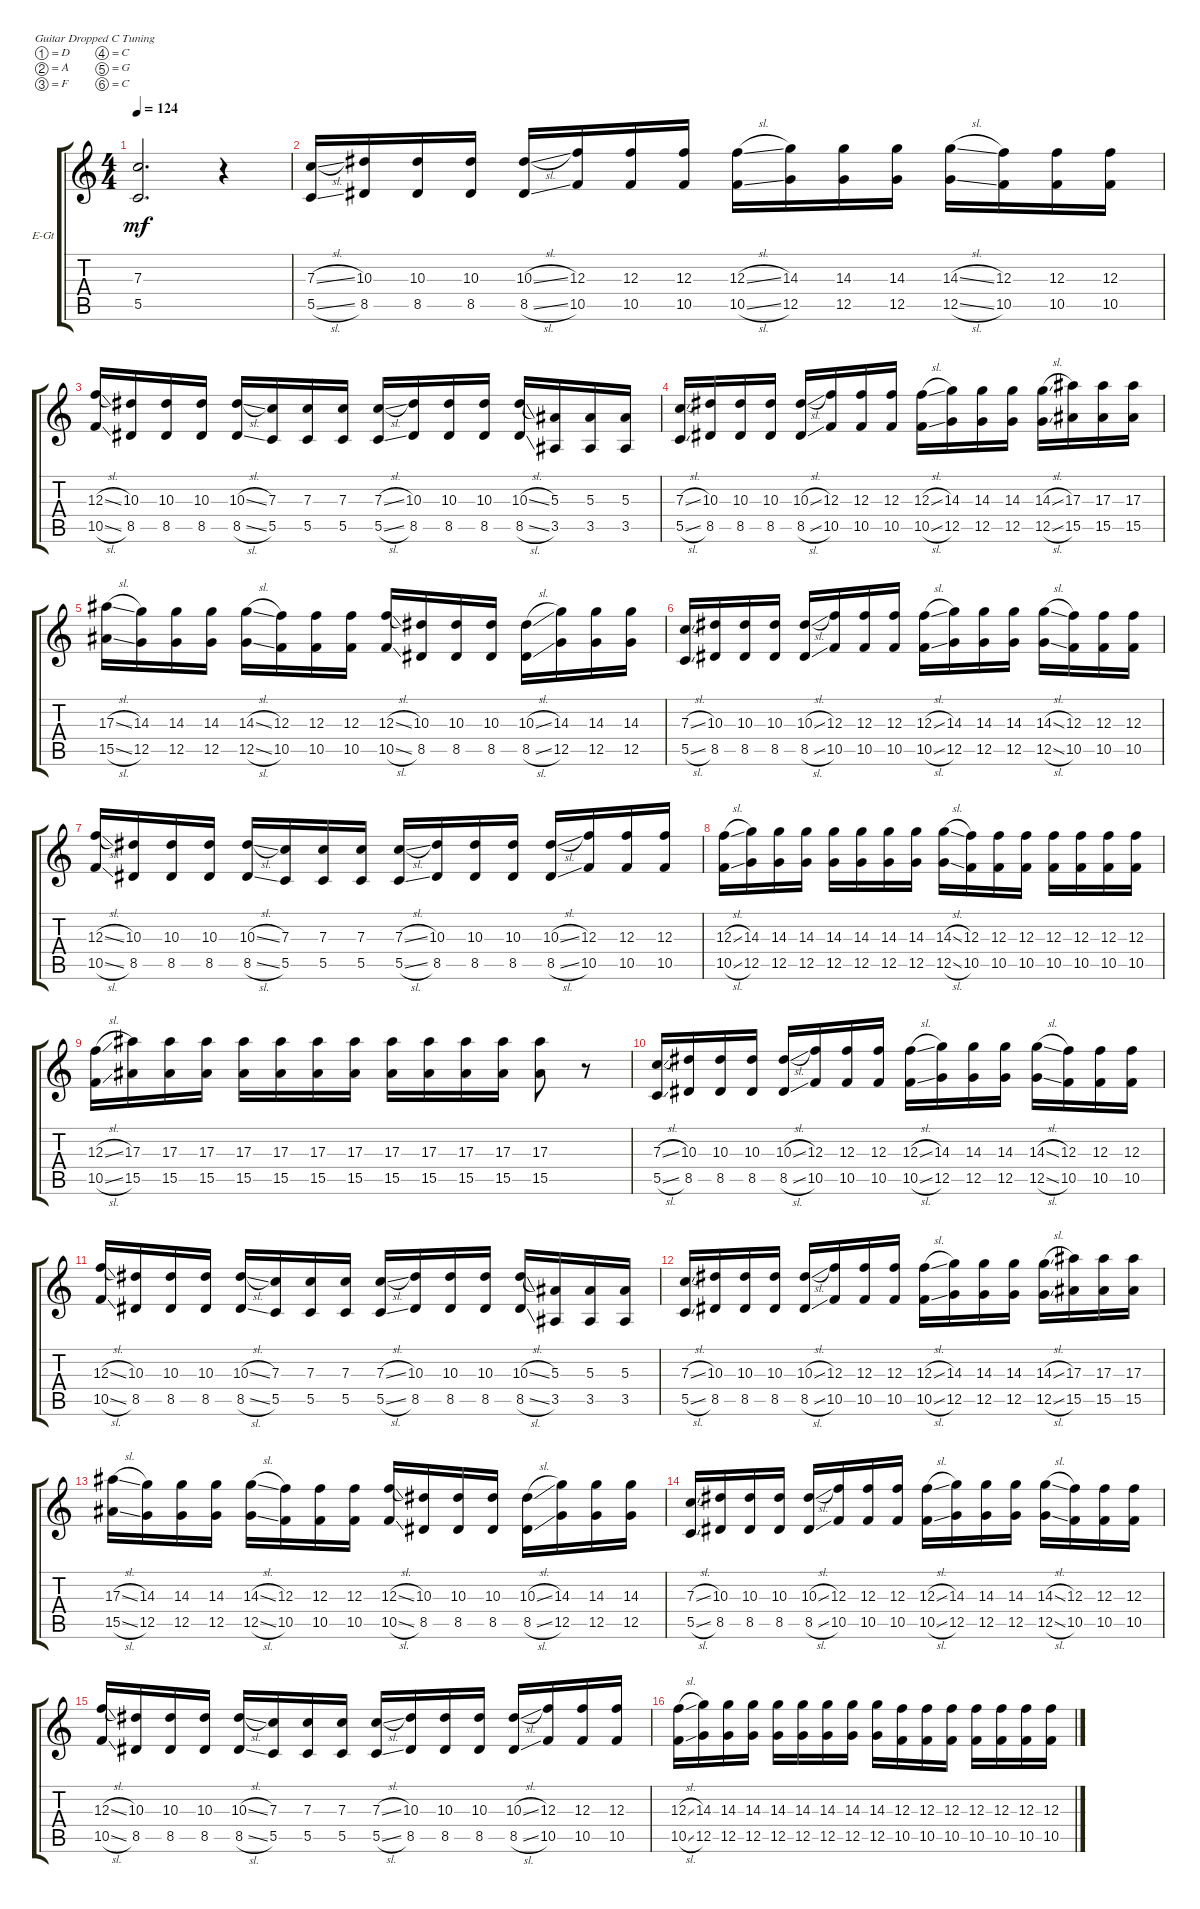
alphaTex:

\defaultSystemsLayout 4
\bracketExtendMode groupsimilarinstruments
\firstSystemTrackNameOrientation horizontal
\otherSystemsTrackNameOrientation horizontal
\track ("Guitar Lead" "E-Gt") {instrument overdrivenguitar}
\staff {score tabs}
\tuning (D4 A3 F3 C3 G2 C2)
\ts (4 4)
\tempo 124
\clef g2
\ks c
(5.5{t} 7.3{t}).2{d dy mf} r.4 |
(5.5{sl} 7.3{sl}).16 (8.5 10.3).16 (8.5 10.3).16 (8.5 10.3).16 (8.5{sl} 10.3{sl}).16 (10.5 12.3).16 (10.5 12.3).16 (10.5 12.3).16 (10.5{sl} 12.3{sl}).16 (12.5 14.3).16 (12.5 14.3).16 (12.5 14.3).16 (12.5{sl} 14.3{sl}).16 (10.5 12.3).16 (10.5 12.3).16 (10.5 12.3).16 |
(10.5{sl} 12.3{sl}).16 (8.5 10.3).16 (8.5 10.3).16 (8.5 10.3).16 (8.5{sl} 10.3{sl}).16 (5.5 7.3).16 (5.5 7.3).16 (5.5 7.3).16 (5.5{sl} 7.3{sl}).16 (8.5 10.3).16 (8.5 10.3).16 (8.5 10.3).16 (8.5{sl} 10.3{sl}).16 (3.5 5.3).16 (3.5 5.3).16 (3.5 5.3).16 |
(5.5{sl} 7.3{sl}).16 (8.5 10.3).16 (8.5 10.3).16 (8.5 10.3).16 (8.5{sl} 10.3{sl}).16 (10.5 12.3).16 (10.5 12.3).16 (10.5 12.3).16 (10.5{sl} 12.3{sl}).16 (12.5 14.3).16 (12.5 14.3).16 (12.5 14.3).16 (12.5{sl} 14.3{sl}).16 (15.5 17.3).16 (17.3 15.5).16 (15.5 17.3).16 |
(15.5{sl} 17.3{sl}).16 (12.5 14.3).16 (12.5 14.3).16 (12.5 14.3).16 (12.5{sl} 14.3{sl}).16 (10.5 12.3).16 (10.5 12.3).16 (10.5 12.3).16 (10.5{sl} 12.3{sl}).16 (8.5 10.3).16 (8.5 10.3).16 (8.5 10.3).16 (8.5{sl} 10.3{sl}).16 (12.5 14.3).16 (12.5 14.3).16 (12.5 14.3).16 |
(5.5{sl} 7.3{sl}).16 (8.5 10.3).16 (8.5 10.3).16 (8.5 10.3).16 (8.5{sl} 10.3{sl}).16 (10.5 12.3).16 (10.5 12.3).16 (10.5 12.3).16 (10.5{sl} 12.3{sl}).16 (12.5 14.3).16 (12.5 14.3).16 (12.5 14.3).16 (12.5{sl} 14.3{sl}).16 (10.5 12.3).16 (10.5 12.3).16 (10.5 12.3).16 |
(10.5{sl} 12.3{sl}).16 (8.5 10.3).16 (8.5 10.3).16 (8.5 10.3).16 (8.5{sl} 10.3{sl}).16 (5.5 7.3).16 (5.5 7.3).16 (5.5 7.3).16 (5.5{sl} 7.3{sl}).16 (8.5 10.3).16 (8.5 10.3).16 (8.5 10.3).16 (8.5{sl} 10.3{sl}).16 (10.5 12.3).16 (10.5 12.3).16 (10.5 12.3).16 |
(10.5{sl} 12.3{sl}).16 (12.5 14.3).16 (12.5 14.3).16 (12.5 14.3).16 (12.5 14.3).16 (12.5 14.3).16 (12.5 14.3).16 (12.5 14.3).16 (12.5{sl} 14.3{sl}).16 (12.3 10.5).16 (10.5 12.3).16 (10.5 12.3).16 (12.3 10.5).16 (10.5 12.3).16 (10.5 12.3).16 (10.5 12.3).16 |
(10.5{sl} 12.3{sl}).16 (15.5 17.3).16 (15.5 17.3).16 (15.5 17.3).16 (15.5 17.3).16 (15.5 17.3).16 (15.5 17.3).16 (15.5 17.3).16 (15.5 17.3).16 (15.5 17.3).16 (15.5 17.3).16 (15.5 17.3).16 (15.5 17.3).8 r.8 |
(5.5{sl} 7.3{sl}).16 (8.5 10.3).16 (8.5 10.3).16 (8.5 10.3).16 (8.5{sl} 10.3{sl}).16 (10.5 12.3).16 (10.5 12.3).16 (10.5 12.3).16 (10.5{sl} 12.3{sl}).16 (12.5 14.3).16 (12.5 14.3).16 (12.5 14.3).16 (12.5{sl} 14.3{sl}).16 (10.5 12.3).16 (10.5 12.3).16 (10.5 12.3).16 |
(10.5{sl} 12.3{sl}).16 (8.5 10.3).16 (8.5 10.3).16 (8.5 10.3).16 (8.5{sl} 10.3{sl}).16 (5.5 7.3).16 (5.5 7.3).16 (5.5 7.3).16 (5.5{sl} 7.3{sl}).16 (8.5 10.3).16 (8.5 10.3).16 (8.5 10.3).16 (8.5{sl} 10.3{sl}).16 (3.5 5.3).16 (3.5 5.3).16 (3.5 5.3).16 |
(5.5{sl} 7.3{sl}).16 (8.5 10.3).16 (8.5 10.3).16 (8.5 10.3).16 (8.5{sl} 10.3{sl}).16 (10.5 12.3).16 (10.5 12.3).16 (10.5 12.3).16 (10.5{sl} 12.3{sl}).16 (12.5 14.3).16 (12.5 14.3).16 (12.5 14.3).16 (12.5{sl} 14.3{sl}).16 (15.5 17.3).16 (17.3 15.5).16 (15.5 17.3).16 |
(15.5{sl} 17.3{sl}).16 (12.5 14.3).16 (12.5 14.3).16 (12.5 14.3).16 (12.5{sl} 14.3{sl}).16 (10.5 12.3).16 (10.5 12.3).16 (10.5 12.3).16 (10.5{sl} 12.3{sl}).16 (8.5 10.3).16 (8.5 10.3).16 (8.5 10.3).16 (8.5{sl} 10.3{sl}).16 (12.5 14.3).16 (12.5 14.3).16 (12.5 14.3).16 |
(5.5{sl} 7.3{sl}).16 (8.5 10.3).16 (8.5 10.3).16 (8.5 10.3).16 (8.5{sl} 10.3{sl}).16 (10.5 12.3).16 (10.5 12.3).16 (10.5 12.3).16 (10.5{sl} 12.3{sl}).16 (12.5 14.3).16 (12.5 14.3).16 (12.5 14.3).16 (12.5{sl} 14.3{sl}).16 (10.5 12.3).16 (10.5 12.3).16 (10.5 12.3).16 |
(10.5{sl} 12.3{sl}).16 (8.5 10.3).16 (8.5 10.3).16 (8.5 10.3).16 (8.5{sl} 10.3{sl}).16 (5.5 7.3).16 (5.5 7.3).16 (5.5 7.3).16 (5.5{sl} 7.3{sl}).16 (8.5 10.3).16 (8.5 10.3).16 (8.5 10.3).16 (8.5{sl} 10.3{sl}).16 (10.5 12.3).16 (10.5 12.3).16 (10.5 12.3).16 |
(10.5{sl} 12.3{sl}).16 (12.5 14.3).16 (12.5 14.3).16 (12.5 14.3).16 (12.5 14.3).16 (12.5 14.3).16 (12.5 14.3).16 (12.5 14.3).16 (12.5 14.3).16 (12.3 10.5).16 (10.5 12.3).16 (10.5 12.3).16 (12.3 10.5).16 (10.5 12.3).16 (10.5 12.3).16 (10.5 12.3).16
